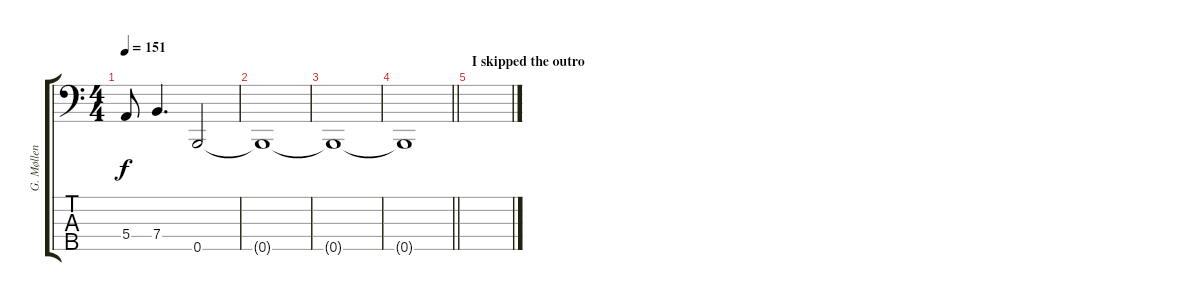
\track ("G. Møllen" "G. Møllen") {instrument electricbassfinger}
\staff {score tabs}
\tuning (G2 D2 A1 E1 B0) {hide}
\ts (4 4)
\tempo 151
\clef f4
\ks c
5.4{t}.8{dy f} 7.4.4{d} 0.5.2 |
0.5{t}.1 |
0.5{t}.1 |
\barLineRight lightlight
0.5{t}.1 |
\section ("" "I skipped the outro")
